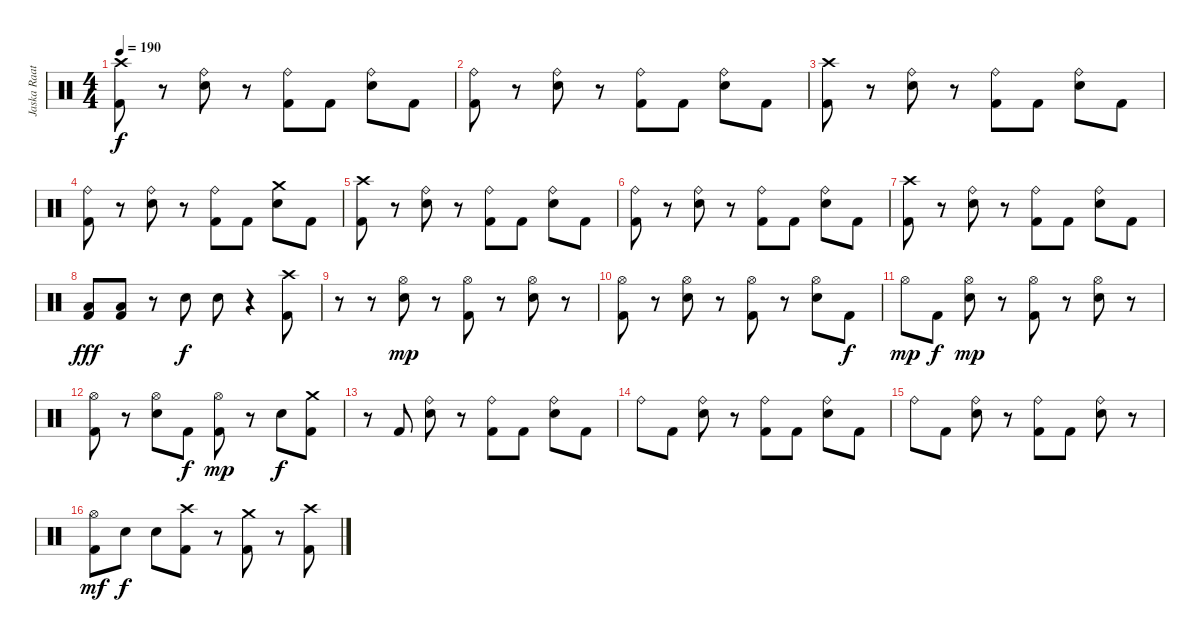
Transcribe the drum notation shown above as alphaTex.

\track ("Jaska Raatikainen" "Jaska Raat") {instrument percussion}
\staff {score}
\articulation defaults
\ts (4 4)
\tempo 190
\clef neutral
\ks c
("Crash high (hit)" "Kick (hit) 2").8{dy f} r.8 ("Ride (bell)" "Snare (hit) 2").8 r.8 ("Ride (bell)" "Kick (hit) 2").8 "Kick (hit) 2".8 ("Ride (bell)" "Snare (hit) 2").8 "Kick (hit) 2".8 |
("Ride (bell)" "Kick (hit) 2").8 r.8 ("Ride (bell)" "Snare (hit) 2").8 r.8 ("Ride (bell)" "Kick (hit) 2").8 "Kick (hit) 2".8 ("Ride (bell)" "Snare (hit) 2").8 "Kick (hit) 2".8 |
("Crash high (hit)" "Kick (hit) 2").8 r.8 ("Ride (bell)" "Snare (hit) 2").8 r.8 ("Ride (bell)" "Kick (hit) 2").8 "Kick (hit) 2".8 ("Ride (bell)" "Snare (hit) 2").8 "Kick (hit) 2".8 |
("Ride (bell)" "Kick (hit) 2").8 r.8 ("Ride (bell)" "Snare (hit) 2").8 r.8 ("Ride (bell)" "Kick (hit) 2").8 "Kick (hit) 2".8 ("Crash medium (hit)" "Snare (hit) 2").8 "Kick (hit) 2".8 |
("Crash high (hit)" "Kick (hit) 2").8 r.8 ("Ride (bell)" "Snare (hit) 2").8 r.8 ("Ride (bell)" "Kick (hit) 2").8 "Kick (hit) 2".8 ("Ride (bell)" "Snare (hit) 2").8 "Kick (hit) 2".8 |
("Ride (bell)" "Kick (hit) 2").8 r.8 ("Ride (bell)" "Snare (hit) 2").8 r.8 ("Ride (bell)" "Kick (hit) 2").8 "Kick (hit) 2".8 ("Ride (bell)" "Snare (hit) 2").8 "Kick (hit) 2".8 |
("Crash high (hit)" "Kick (hit) 2").8 r.8 ("Ride (bell)" "Snare (hit) 2").8 r.8 ("Ride (bell)" "Kick (hit) 2").8 "Kick (hit) 2".8 ("Ride (bell)" "Snare (hit) 2").8 "Kick (hit) 2".8 |
("Low Floor Tom (hit)" "Kick (hit) 2").8{dy fff} ("Low Floor Tom (hit)" "Kick (hit) 2").8 r.8 "Snare (hit) 2".8{dy f} "Snare (hit) 2".8 r.4 ("Crash high (hit)" "Kick (hit) 2").8 |
r.8 r.8 ("Hi-Hat (open)" "Snare (hit) 2").8{dy mp} r.8 ("Hi-Hat (open)" "Kick (hit) 2").8 r.8 ("Hi-Hat (open)" "Snare (hit) 2").8 r.8 |
("Hi-Hat (open)" "Kick (hit) 2").8 r.8 ("Hi-Hat (open)" "Snare (hit) 2").8 r.8 ("Hi-Hat (open)" "Kick (hit) 2").8 r.8 ("Hi-Hat (open)" "Snare (hit) 2").8 "Kick (hit) 2".8{dy f} |
"Hi-Hat (open)".8{dy mp} "Kick (hit) 2".8{dy f} ("Hi-Hat (open)" "Snare (hit) 2").8{dy mp} r.8 ("Hi-Hat (open)" "Kick (hit) 2").8 r.8 ("Hi-Hat (open)" "Snare (hit) 2").8 r.8 |
("Hi-Hat (open)" "Kick (hit) 2").8 r.8 ("Hi-Hat (open)" "Snare (hit) 2").8 "Kick (hit) 2".8{dy f} ("Hi-Hat (open)" "Kick (hit) 2").8{dy mp} r.8 "Snare (hit) 2".8{dy f} ("Crash medium (hit)" "Kick (hit) 2").8 |
r.8 "Kick (hit) 2".8 ("Ride (bell)" "Snare (hit) 2").8 r.8 ("Ride (bell)" "Kick (hit) 2").8 "Kick (hit) 2".8 ("Ride (bell)" "Snare (hit) 2").8 "Kick (hit) 2".8 |
"Ride (bell)".8 "Kick (hit) 2".8 ("Ride (bell)" "Snare (hit) 2").8 r.8 ("Ride (bell)" "Kick (hit) 2").8 "Kick (hit) 2".8 ("Ride (bell)" "Snare (hit) 2").8 "Kick (hit) 2".8 |
"Ride (bell)".8 "Kick (hit) 2".8 ("Ride (bell)" "Snare (hit) 2").8 r.8 ("Ride (bell)" "Kick (hit) 2").8 "Kick (hit) 2".8 ("Ride (bell)" "Snare (hit) 2").8 r.8 |
("Hi-Hat (open)" "Kick (hit) 2").8{dy mf} "Snare (hit) 2".8{dy f} "Snare (hit) 2".8 ("Crash high (hit)" "Kick (hit) 2").8 r.8 ("Crash medium (hit)" "Kick (hit) 2").8 r.8 ("Crash high (hit)" "Kick (hit) 2").8
